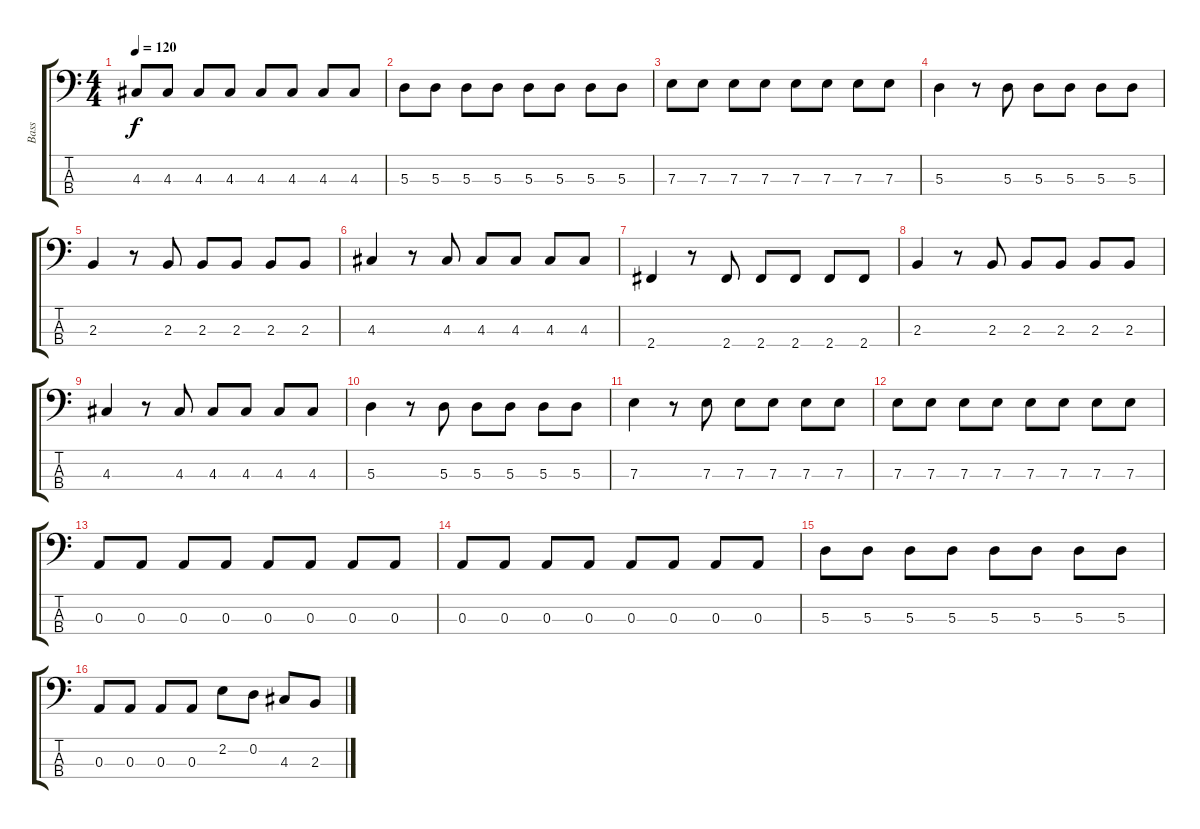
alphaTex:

\track ("Bass" "Bass") {instrument acousticbass}
\staff {score tabs}
\tuning (G2 D2 A1 E1) {hide}
\ts (4 4)
\tempo 120
\clef f4
\ks c
4.3.8{dy f} 4.3.8 4.3.8 4.3.8 4.3.8 4.3.8 4.3.8 4.3.8 |
5.3.8 5.3.8 5.3.8 5.3.8 5.3.8 5.3.8 5.3.8 5.3.8 |
7.3.8 7.3.8 7.3.8 7.3.8 7.3.8 7.3.8 7.3.8 7.3.8 |
5.3.4 r.8 5.3.8 5.3.8 5.3.8 5.3.8 5.3.8 |
2.3.4 r.8 2.3.8 2.3.8 2.3.8 2.3.8 2.3.8 |
4.3.4 r.8 4.3.8 4.3.8 4.3.8 4.3.8 4.3.8 |
2.4.4 r.8 2.4.8 2.4.8 2.4.8 2.4.8 2.4.8 |
2.3.4 r.8 2.3.8 2.3.8 2.3.8 2.3.8 2.3.8 |
4.3.4 r.8 4.3.8 4.3.8 4.3.8 4.3.8 4.3.8 |
5.3.4 r.8 5.3.8 5.3.8 5.3.8 5.3.8 5.3.8 |
7.3.4 r.8 7.3.8 7.3.8 7.3.8 7.3.8 7.3.8 |
7.3.8 7.3.8 7.3.8 7.3.8 7.3.8 7.3.8 7.3.8 7.3.8 |
0.3.8 0.3.8 0.3.8 0.3.8 0.3.8 0.3.8 0.3.8 0.3.8 |
0.3.8 0.3.8 0.3.8 0.3.8 0.3.8 0.3.8 0.3.8 0.3.8 |
5.3.8 5.3.8 5.3.8 5.3.8 5.3.8 5.3.8 5.3.8 5.3.8 |
0.3.8 0.3.8 0.3.8 0.3.8 2.2.8 0.2.8 4.3.8 2.3.8
